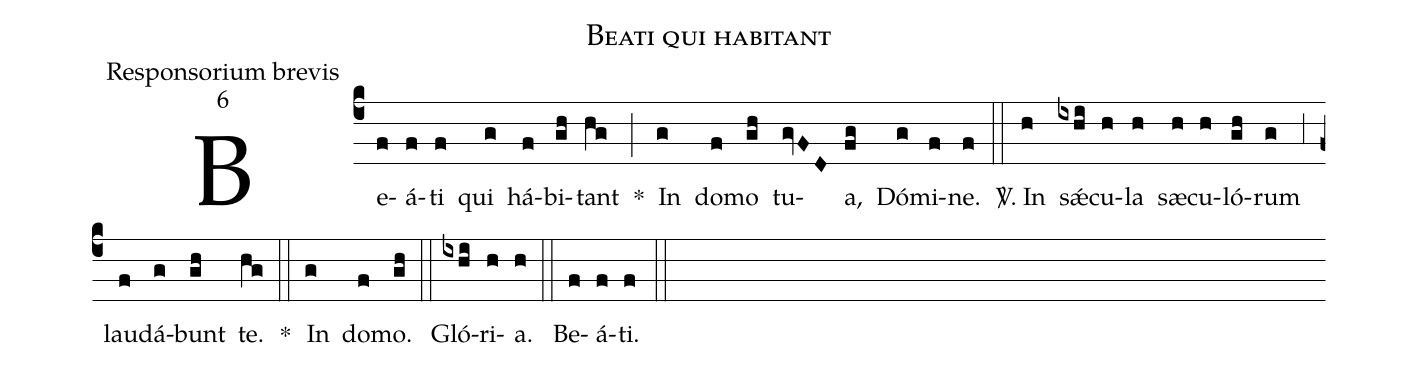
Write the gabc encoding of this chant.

name:Beati qui habitant;
office-part:Responsorium brevis;
mode:6;
%%
(c4) Be(f)á(f)ti(f) qui(g) há(f)bi(gh)tant(hg) *(;) In(g) do(f)mo(gh) tu(gvFD)a,(fg) Dó(g)mi(f)ne.(f) (::)

<sp>V/</sp>. In(h) s{<sp>'ae</sp>}(ixhi)cu(h)la(h) sæ(h)cu(h)ló(gh)rum(g) (,3) lau(f)dá(g)bunt(gh) te.(hg) *(::) In(g) do(f)mo.(gh) (::)

Gló(ixhi)ri(h)a.(h) (::)
Be(f)á(f)ti.(f) (::)
